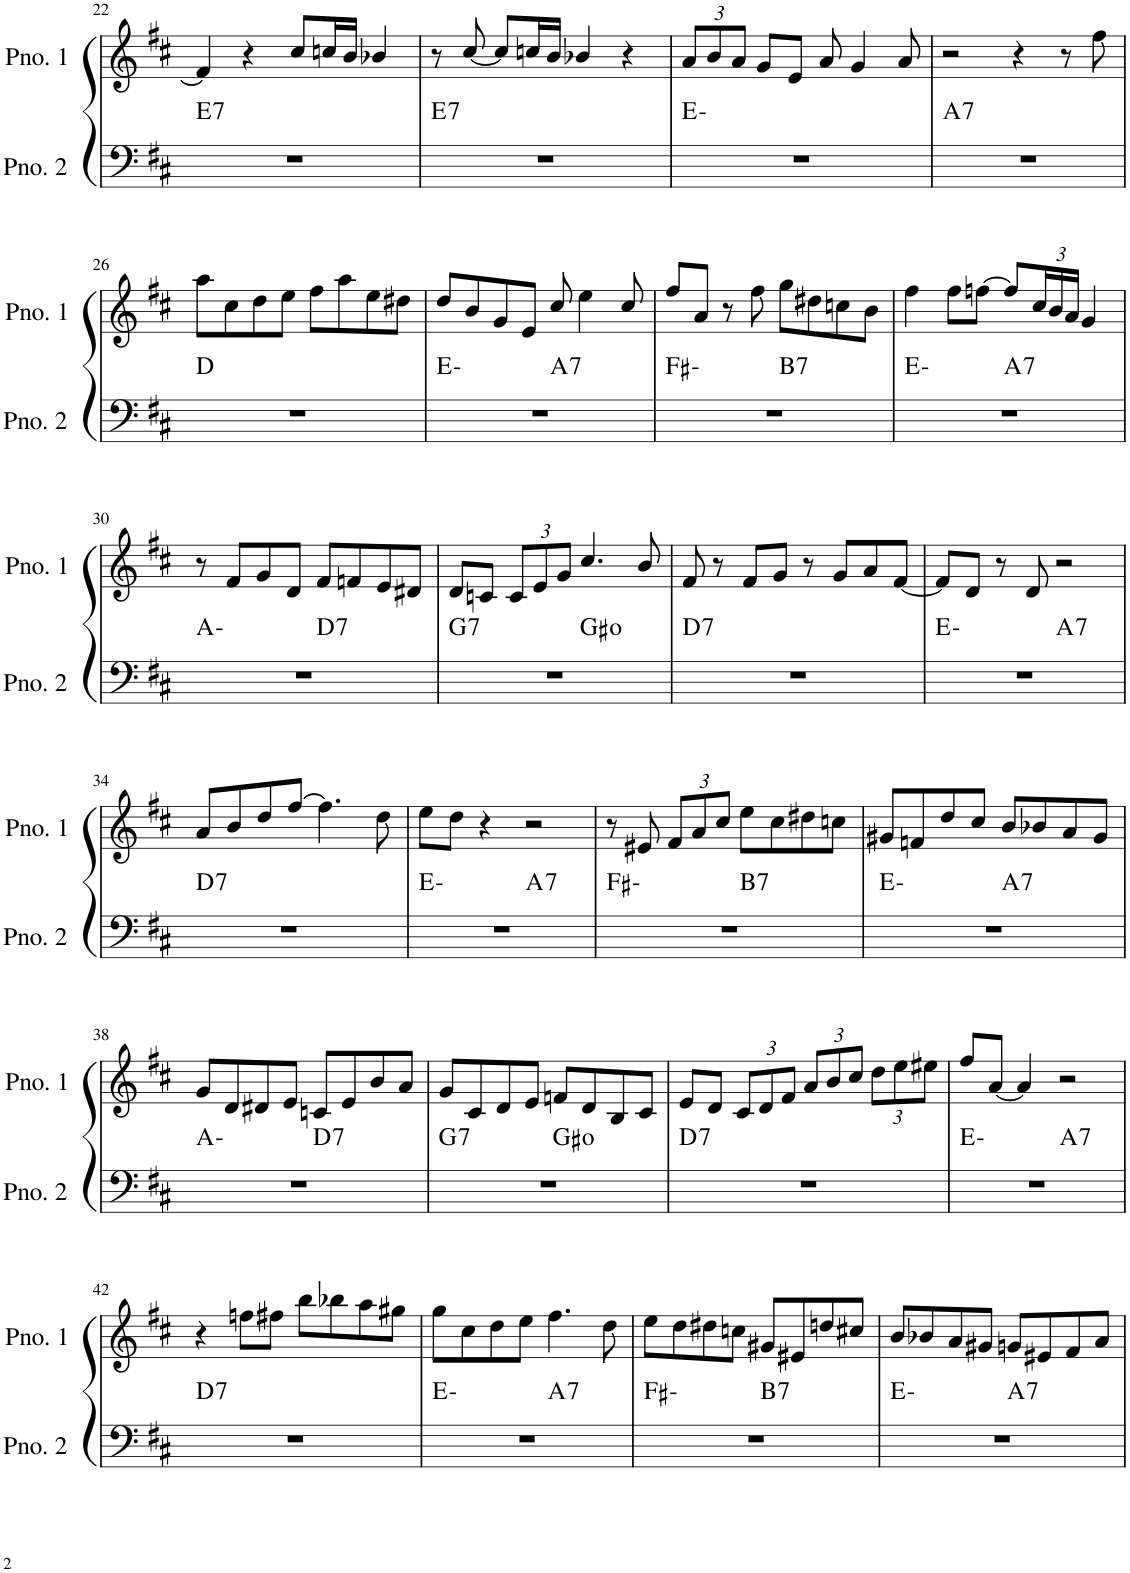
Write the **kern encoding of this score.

**kern	**harte	**kern
*part2	*part2	*part1
*staff2	*	*staff1
*I"ピアノ 2	*	*I"ピアノ 1
!!LO:PB:g=z
*clefF4	*	*clefG2
*k[f#c#]	*	*k[f#c#]
*M4/4	*	*M4/4
=22	=22	=22
!	!LO:H:kt=7	!
1r	E:7	4f#/]
.	.	4r
.	.	8cc#/L
.	.	16ccn/L
.	.	16b/JJ
.	.	4b-X/
=23	=23	=23
!	!LO:H:kt=7	!
1r	E:7	8r
.	.	[8cc#/
.	.	8cc#/L]
.	.	16ccn/L
.	.	16b/JJ
.	.	4b-X/
.	.	4r
=24	=24	=24
*	*	*Xbrackettup
1r	E:min	12a/L
.	.	12b/
.	.	12a/J
.	.	8g/L
.	.	8e/J
.	.	8a/
.	.	4g/
.	.	8a/
=25	=25	=25
!	!LO:H:kt=7	!
1r	A:7	2r
.	.	4r
.	.	8r
.	.	8ff#\
!!LO:LB:g=z
=26	=26	=26
1r	D:maj	8aa\L
.	.	8cc#\
.	.	8dd\
.	.	8ee\J
.	.	8ff#\L
.	.	8aa\
.	.	8ee\
.	.	8dd#X\J
=27	=27	=27
*^	*	*
1r	2ryy	E:min	8dd/L
.	.	.	8b/
.	.	.	8g/
.	.	.	8e/J
!	!	!LO:H:kt=7	!
.	2ryy	A:7	8cc#/
.	.	.	4ee\
.	.	.	8cc#/
=28	=28	=28	=28
1r	2ryy	F#:min	8ff#/L
.	.	.	8a/J
.	.	.	8r
.	.	.	8ff#\
!	!	!LO:H:kt=7	!
.	2ryy	B:7	8gg\L
.	.	.	8dd#X\
.	.	.	8ccn\
.	.	.	8b\J
=29	=29	=29	=29
1r	2ryy	E:min	4ff#\
.	.	.	8ff#\L
.	.	.	[8ffn\J
!	!	!LO:H:kt=7	!
.	2ryy	A:7	8ff/L]
.	.	.	24cc#/L
.	.	.	24b/
.	.	.	24a/JJ
.	.	.	4g/
!!LO:LB:g=z
=30	=30	=30	=30
1r	2ryy	A:min	8r
.	.	.	8f#/L
.	.	.	8g/
.	.	.	8d/J
!	!	!LO:H:kt=7	!
.	2ryy	D:7	8f#/L
.	.	.	8fn/
.	.	.	8e/
.	.	.	8d#X/J
=31	=31	=31	=31
!	!	!LO:H:kt=7	!
1r	2ryy	G:7	8d/L
.	.	.	8cn/J
.	.	.	12c/L
.	.	.	12e/
.	.	.	12g/J
.	2ryy	G#:dim	4.cc#/
.	.	.	8b/
=32	=32	=32	=32
!	!	!LO:H:kt=7	!
*v	*v	*	*
1r	D:7	8f#/
.	.	8r
.	.	8f#/L
.	.	8g/J
.	.	8r
.	.	8g/L
.	.	8a/
.	.	[8f#/J
=33	=33	=33
*^	*	*
1r	2ryy	E:min	8f#/L]
.	.	.	8d/J
.	.	.	8r
.	.	.	8d/
!	!	!LO:H:kt=7	!
.	2ryy	A:7	2r
!!LO:LB:g=z
=34	=34	=34	=34
!	!	!LO:H:kt=7	!
*v	*v	*	*
1r	D:7	8a/L
.	.	8b/
.	.	8dd/
.	.	[8ff#/J
.	.	4.ff#\]
.	.	8dd\
=35	=35	=35
*^	*	*
1r	2ryy	E:min	8ee\L
.	.	.	8dd\J
.	.	.	4r
!	!	!LO:H:kt=7	!
.	2ryy	A:7	2r
=36	=36	=36	=36
1r	2ryy	F#:min	8r
.	.	.	8e#X/
.	.	.	12f#/L
.	.	.	12a/
.	.	.	12cc#/J
!	!	!LO:H:kt=7	!
.	2ryy	B:7	8ee\L
.	.	.	8cc#\
.	.	.	8dd#X\
.	.	.	8ccn\J
=37	=37	=37	=37
1r	2ryy	E:min	8g#X/L
.	.	.	8fn/
.	.	.	8dd/
.	.	.	8cc#/J
!	!	!LO:H:kt=7	!
.	2ryy	A:7	8b/L
.	.	.	8b-X/
.	.	.	8a/
.	.	.	8g#/J
!!LO:LB:g=z
=38	=38	=38	=38
1r	2ryy	A:min	8g/L
.	.	.	8d/
.	.	.	8d#X/
.	.	.	8e/J
!	!	!LO:H:kt=7	!
.	2ryy	D:7	8cn/L
.	.	.	8e/
.	.	.	8b/
.	.	.	8a/J
=39	=39	=39	=39
!	!	!LO:H:kt=7	!
1r	2ryy	G:7	8g/L
.	.	.	8c#/
.	.	.	8d/
.	.	.	8e/J
.	2ryy	G#:dim	8fn/L
.	.	.	8d/
.	.	.	8B/
.	.	.	8c#/J
=40	=40	=40	=40
!	!	!LO:H:kt=7	!
*v	*v	*	*
1r	D:7	8e/L
.	.	8d/J
.	.	12c#/L
.	.	12d/
.	.	12f#/J
.	.	12a/L
.	.	12b/
.	.	12cc#/J
.	.	12dd\L
.	.	12ee\
.	.	12ee#X\J
=41	=41	=41
*^	*	*
1r	2ryy	E:min	8ff#/L
.	.	.	[8a/J
.	.	.	4a/]
!	!	!LO:H:kt=7	!
.	2ryy	A:7	2r
!!LO:LB:g=z
=42	=42	=42	=42
!	!	!LO:H:kt=7	!
*v	*v	*	*
1r	D:7	4r
.	.	8ffn\L
.	.	8ff#X\J
.	.	8bb\L
.	.	8bb-X\
.	.	8aa\
.	.	8gg#X\J
=43	=43	=43
*^	*	*
1r	2ryy	E:min	8gg\L
.	.	.	8cc#\
.	.	.	8dd\
.	.	.	8ee\J
!	!	!LO:H:kt=7	!
.	2ryy	A:7	4.ff#\
.	.	.	8dd\
=44	=44	=44	=44
1r	2ryy	F#:min	8ee\L
.	.	.	8dd\
.	.	.	8dd#X\
.	.	.	8ccn\J
!	!	!LO:H:kt=7	!
.	2ryy	B:7	8g#X/L
.	.	.	8e#X/
.	.	.	8ddn/
.	.	.	8cc#X/J
=45	=45	=45	=45
1r	2ryy	E:min	8b/L
.	.	.	8b-X/
.	.	.	8a/
.	.	.	8g#X/J
!	!	!LO:H:kt=7	!
.	2ryy	A:7	8gn/L
.	.	.	8e#X/
.	.	.	8f#/
.	.	.	8a/J
*v	*v	*	*
=	=	=
*-	*-	*-
